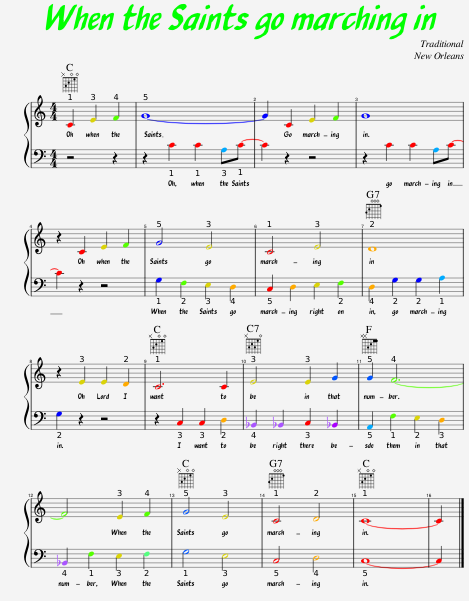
X:1
%%score { 1 | 2 }
L:1/8
M:4/4
I:linebreak $
K:C
V:1 treble
V:2 bass
V:1
 !1!C2 !3!E2 !4!F2 | !5!G8- | G2 C2 E2 F2 | G8 |$ z2 C2 E2 F2 | %5
 !5!G4 !3!E4 | !1!C4 !3!E4 | !2!D8 |$ z2 !3!E2 E2 !2!D2 | !1!C6 C2 | %10
 !3!E4 !3!E2 G2 | !5!G2 !4!F6- |$ F4 !3!E2 !4!F2 | !5!G4 !3!E4 | !1!C4 !2!D4 | %15
 !1!C8- | C2 |] %17
V:2
 z4 z2 | z2 !1!C2 !1!C2 !3!A,!1!C- | C2 z2 z4 | z2 C2 C2 A,C- |$ C2 z2 z4 | %5
 !1!G,2 !2!F,2 !3!E,2 !4!D,2 | !5!C,2 D,2 E,2 !2!F,2 | !4!D,2 !2!G,2 !2!G,2 !1!A,2 |$ !2!G,2 z2 z4 | z2 !3!C,2 !3!C,2 !2!D,2 | %10
 !4!_B,,2 _B,,2 !3!C,2 _B,,2 | !5!A,,2 !1!F,2 !2!E,2 !3!D,2 |$ !4!_B,,2 !1!F,2 !3!E,2 !2!F,2 | !1!G,4 !3!E,4 | !5!C,4 !4!D,4 | %15
 !5!C,8- | C,2 |] %17
